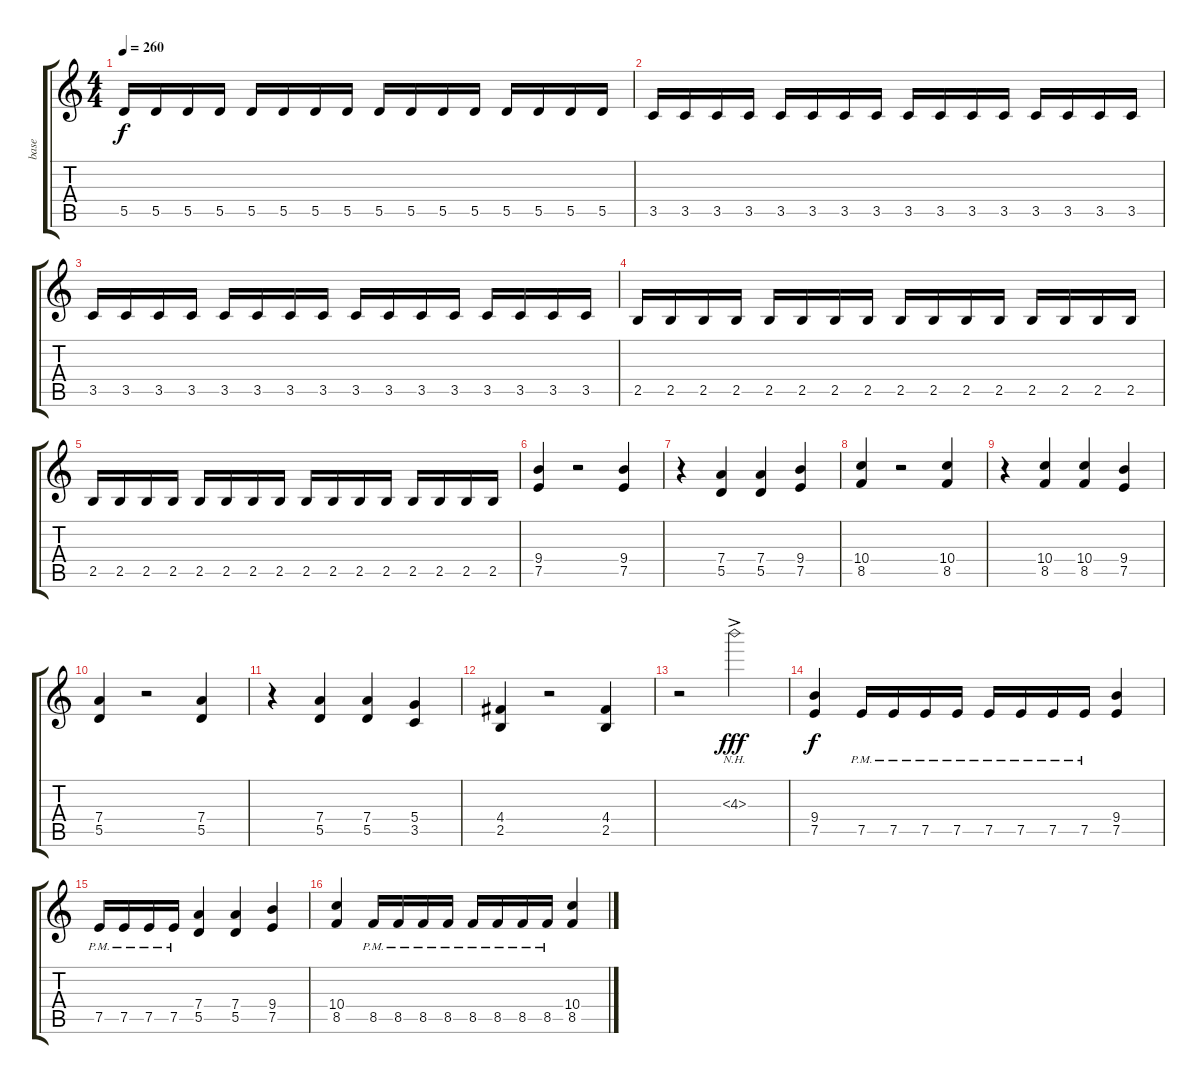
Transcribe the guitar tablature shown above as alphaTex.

\track ("base" "base") {instrument distortionguitar}
\staff {score tabs}
\tuning (E4 B3 G3 D3 A2 E2) {hide}
\ts (4 4)
\tempo 260
\clef g2
\ks c
5.5.16{dy f} 5.5.16 5.5.16 5.5.16 5.5.16 5.5.16 5.5.16 5.5.16 5.5.16 5.5.16 5.5.16 5.5.16 5.5.16 5.5.16 5.5.16 5.5.16 |
3.5.16 3.5.16 3.5.16 3.5.16 3.5.16 3.5.16 3.5.16 3.5.16 3.5.16 3.5.16 3.5.16 3.5.16 3.5.16 3.5.16 3.5.16 3.5.16 |
3.5.16 3.5.16 3.5.16 3.5.16 3.5.16 3.5.16 3.5.16 3.5.16 3.5.16 3.5.16 3.5.16 3.5.16 3.5.16 3.5.16 3.5.16 3.5.16 |
2.5.16 2.5.16 2.5.16 2.5.16 2.5.16 2.5.16 2.5.16 2.5.16 2.5.16 2.5.16 2.5.16 2.5.16 2.5.16 2.5.16 2.5.16 2.5.16 |
2.5.16 2.5.16 2.5.16 2.5.16 2.5.16 2.5.16 2.5.16 2.5.16 2.5.16 2.5.16 2.5.16 2.5.16 2.5.16 2.5.16 2.5.16 2.5.16 |
(9.4 7.5).4 r.2 (9.4 7.5).4 |
r.4 (7.4 5.5).4 (7.4 5.5).4 (9.4 7.5).4 |
(10.4 8.5).4 r.2 (10.4 8.5).4 |
r.4 (10.4 8.5).4 (10.4 8.5).4 (9.4 7.5).4 |
(7.4 5.5).4 r.2 (7.4 5.5).4 |
r.4 (7.4 5.5).4 (7.4 5.5).4 (5.4 3.5).4 |
(4.4 2.5).4 r.2 (4.4 2.5).4 |
r.2 4.3{nh ac}.2{dy fff} |
(9.4 7.5).4{dy f} 7.5{pm}.16 7.5{pm}.16 7.5{pm}.16 7.5{pm}.16 7.5{pm}.16 7.5{pm}.16 7.5{pm}.16 7.5{pm}.16 (9.4 7.5).4 |
7.5{pm}.16 7.5{pm}.16 7.5{pm}.16 7.5{pm}.16 (7.4 5.5).4 (7.4 5.5).4 (9.4 7.5).4 |
(10.4 8.5).4 8.5{pm}.16 8.5{pm}.16 8.5{pm}.16 8.5{pm}.16 8.5{pm}.16 8.5{pm}.16 8.5{pm}.16 8.5{pm}.16 (10.4 8.5).4
